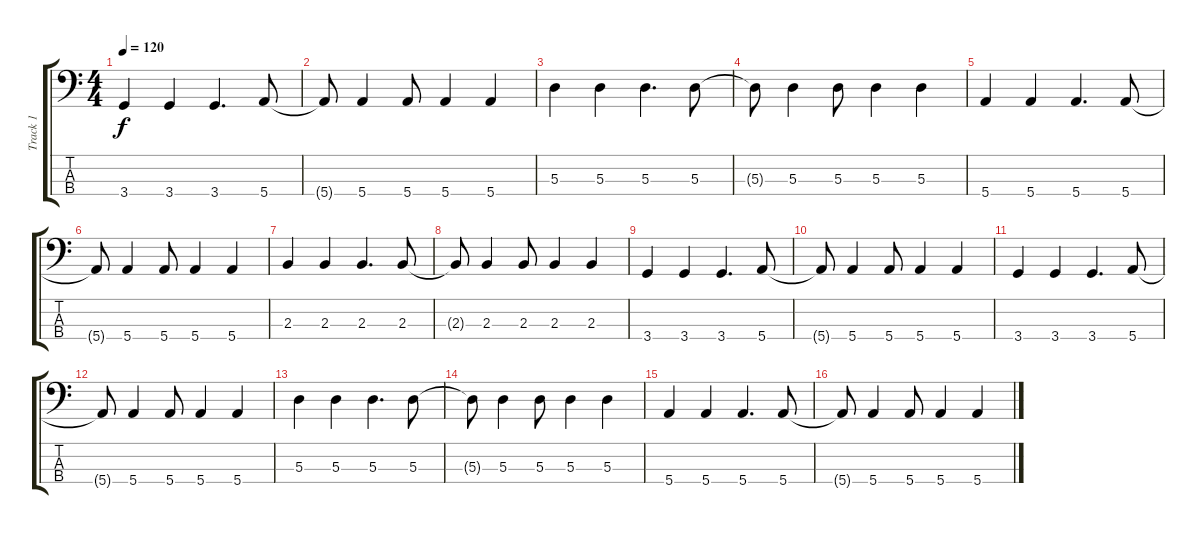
\track ("Track 1" "Track 1") {instrument electricbassfinger}
\staff {score tabs}
\tuning (G2 D2 A1 E1) {hide}
\ts (4 4)
\tempo 120
\clef f4
\ks c
3.4.4{dy f} 3.4.4 3.4.4{d} 5.4.8 |
5.4{t}.8 5.4.4 5.4.8 5.4.4 5.4.4 |
5.3.4 5.3.4 5.3.4{d} 5.3.8 |
5.3{t}.8 5.3.4 5.3.8 5.3.4 5.3.4 |
5.4.4 5.4.4 5.4.4{d} 5.4.8 |
5.4{t}.8 5.4.4 5.4.8 5.4.4 5.4.4 |
2.3.4 2.3.4 2.3.4{d} 2.3.8 |
2.3{t}.8 2.3.4 2.3.8 2.3.4 2.3.4 |
3.4.4 3.4.4 3.4.4{d} 5.4.8 |
5.4{t}.8 5.4.4 5.4.8 5.4.4 5.4.4 |
3.4.4 3.4.4 3.4.4{d} 5.4.8 |
5.4{t}.8 5.4.4 5.4.8 5.4.4 5.4.4 |
5.3.4 5.3.4 5.3.4{d} 5.3.8 |
5.3{t}.8 5.3.4 5.3.8 5.3.4 5.3.4 |
5.4.4 5.4.4 5.4.4{d} 5.4.8 |
5.4{t}.8 5.4.4 5.4.8 5.4.4 5.4.4
